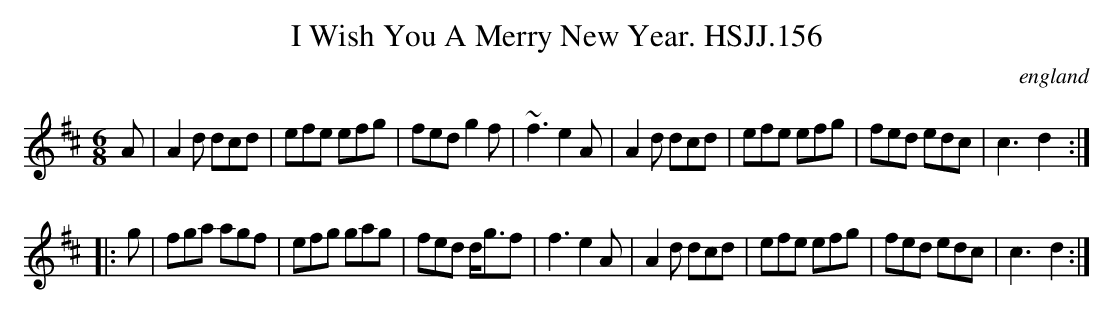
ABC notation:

X:1
T:I Wish You A Merry New Year. HSJJ.156
O:england
M:6/8
L:1/8
K:D
A|A2d dcd|efe efg|fedg2f|~f3e2A|A2d dcd|efe efg|fed edc|c3-d2:|
|:g|fga agf|efg gag|fed d<gf|f3e2A|A2d dcd|efe efg|fed edc|c3-d2:|]
